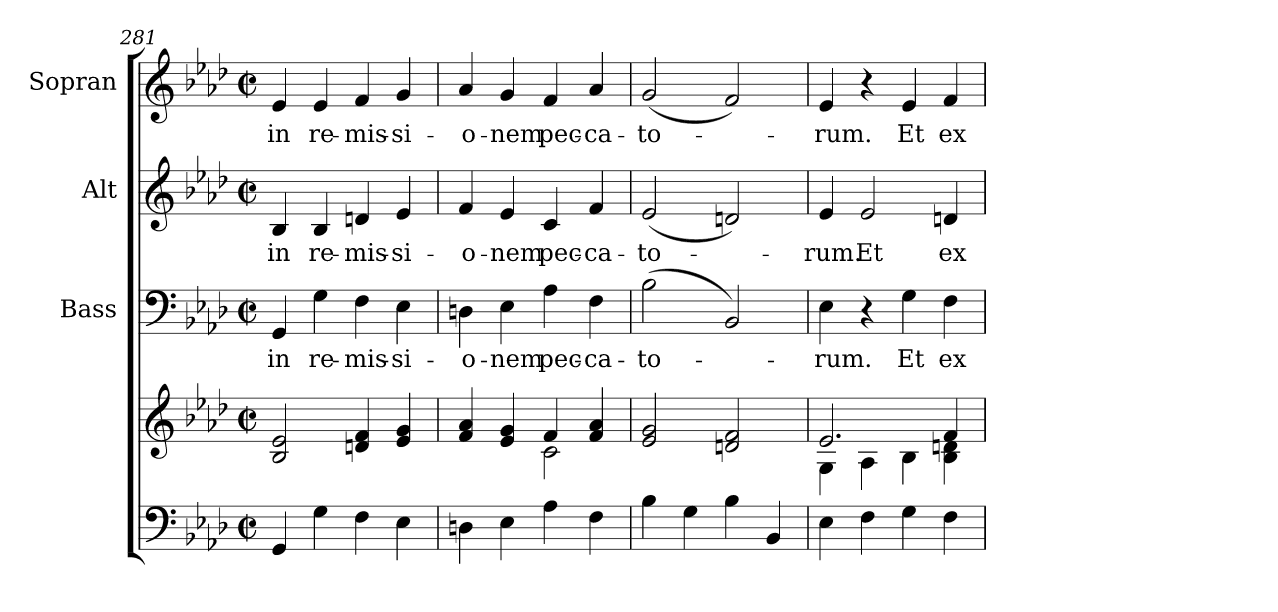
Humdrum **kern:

**kern	**kern	**kern	**text	**kern	**text	**kern	**text
*part4	*part4	*part3	*part3	*part2	*part2	*part1	*part1
*staff5	*staff4	*staff3	*staff3	*staff2	*staff2	*staff1	*staff1
*	*	*I"Bass	*	*I"Alt	*	*I"Sopran	*
*	*	*I'B.	*	*I'A.	*	*I'S.	*
!!LO:LB:g=z
*clefF4	*clefG2	*clefF4	*	*clefG2	*	*clefG2	*
*k[b-e-a-d-]	*k[b-e-a-d-]	*k[b-e-a-d-]	*	*k[b-e-a-d-]	*	*k[b-e-a-d-]	*
*A-:	*A-:	*A-:	*	*A-:	*	*A-:	*
*M2/2	*M2/2	*M2/2	*	*M2/2	*	*M2/2	*
*met(c|)	*met(c|)	*met(c|)	*	*met(c|)	*	*met(c|)	*
=281	=281	=281	=281	=281	=281	=281	=281
!	!	!	!LO:LY:b	!	!LO:LY:b	!	!LO:LY:b
4GG/	2B-/ 2e-/	4GG/	in	4B-/	in	4e-/	in
!	!	!	!LO:LY:b	!	!LO:LY:b	!	!LO:LY:b
4G\	.	4G\	re-	4B-/	re-	4e-/	re-
!	!	!	!LO:LY:b	!	!LO:LY:b	!	!LO:LY:b
4F\	4dn/ 4f/	4F\	-mis-	4dn/	-mis-	4f/	-mis-
!	!	!	!LO:LY:b	!	!LO:LY:b	!	!LO:LY:b
4E-\	4e-/ 4g/	4E-\	-si-	4e-/	-si-	4g/	-si-
=282	=282	=282	=282	=282	=282	=282	=282
*	*^	*	*	*	*	*	*
!	!	!	!	!LO:LY:b	!	!LO:LY:b	!	!LO:LY:b
4Dn\	4f/ 4a-/	2ryy	4Dn\	-o-	4f/	-o-	4a-/	-o-
!	!	!	!	!LO:LY:b	!	!LO:LY:b	!	!LO:LY:b
4E-\	4e-/ 4g/	.	4E-\	-nem	4e-/	-nem	4g/	-nem
!	!	!	!	!LO:LY:b	!	!LO:LY:b	!	!LO:LY:b
4A-\	4f/	2c\	4A-\	pec-	4c/	pec-	4f/	pec-
!	!	!	!	!LO:LY:b	!	!LO:LY:b	!	!LO:LY:b
4F\	4f/ 4a-/	.	4F\	-ca-	4f/	-ca-	4a-/	-ca-
*	*v	*v	*	*	*	*	*	*
=283	=283	=283	=283	=283	=283	=283	=283
!	!	!	!LO:LY:b	!	!LO:LY:b	!	!LO:LY:b
4B-\	2e-/ 2g/	(>2B-\	-to-	(<2e-/	-to-	(<2g/	-to-
4G\	.	.	.	.	.	.	.
4B-\	2dn/ 2f/	2BB-/)	.	2dn/)	.	2f/)	.
4BB-/	.	.	.	.	.	.	.
=284	=284	=284	=284	=284	=284	=284	=284
*	*^	*	*	*	*	*	*
!	!	!	!	!LO:LY:b	!	!LO:LY:b	!	!LO:LY:b
4E-\	2.e-/	4G\	4E-\	-rum.	4e-/	-rum.	4e-/	-rum.
!	!	!	!	!	!	!LO:LY:b	!	!
4F\	.	4A-\	4r	.	2e-/	Et	4r	.
!	!	!	!	!LO:LY:b	!	!	!	!LO:LY:b
4G\	.	4B-\	4G\	Et	.	.	4e-/	Et
!	!	!	!	!LO:LY:b	!	!LO:LY:b	!	!LO:LY:b
4F\	4f/	4B-\ 4dn\	4F\	ex-	4dn/	ex-	4f/	ex-
*	*v	*v	*	*	*	*	*	*
=	=	=	=	=	=	=	=
*-	*-	*-	*-	*-	*-	*-	*-
